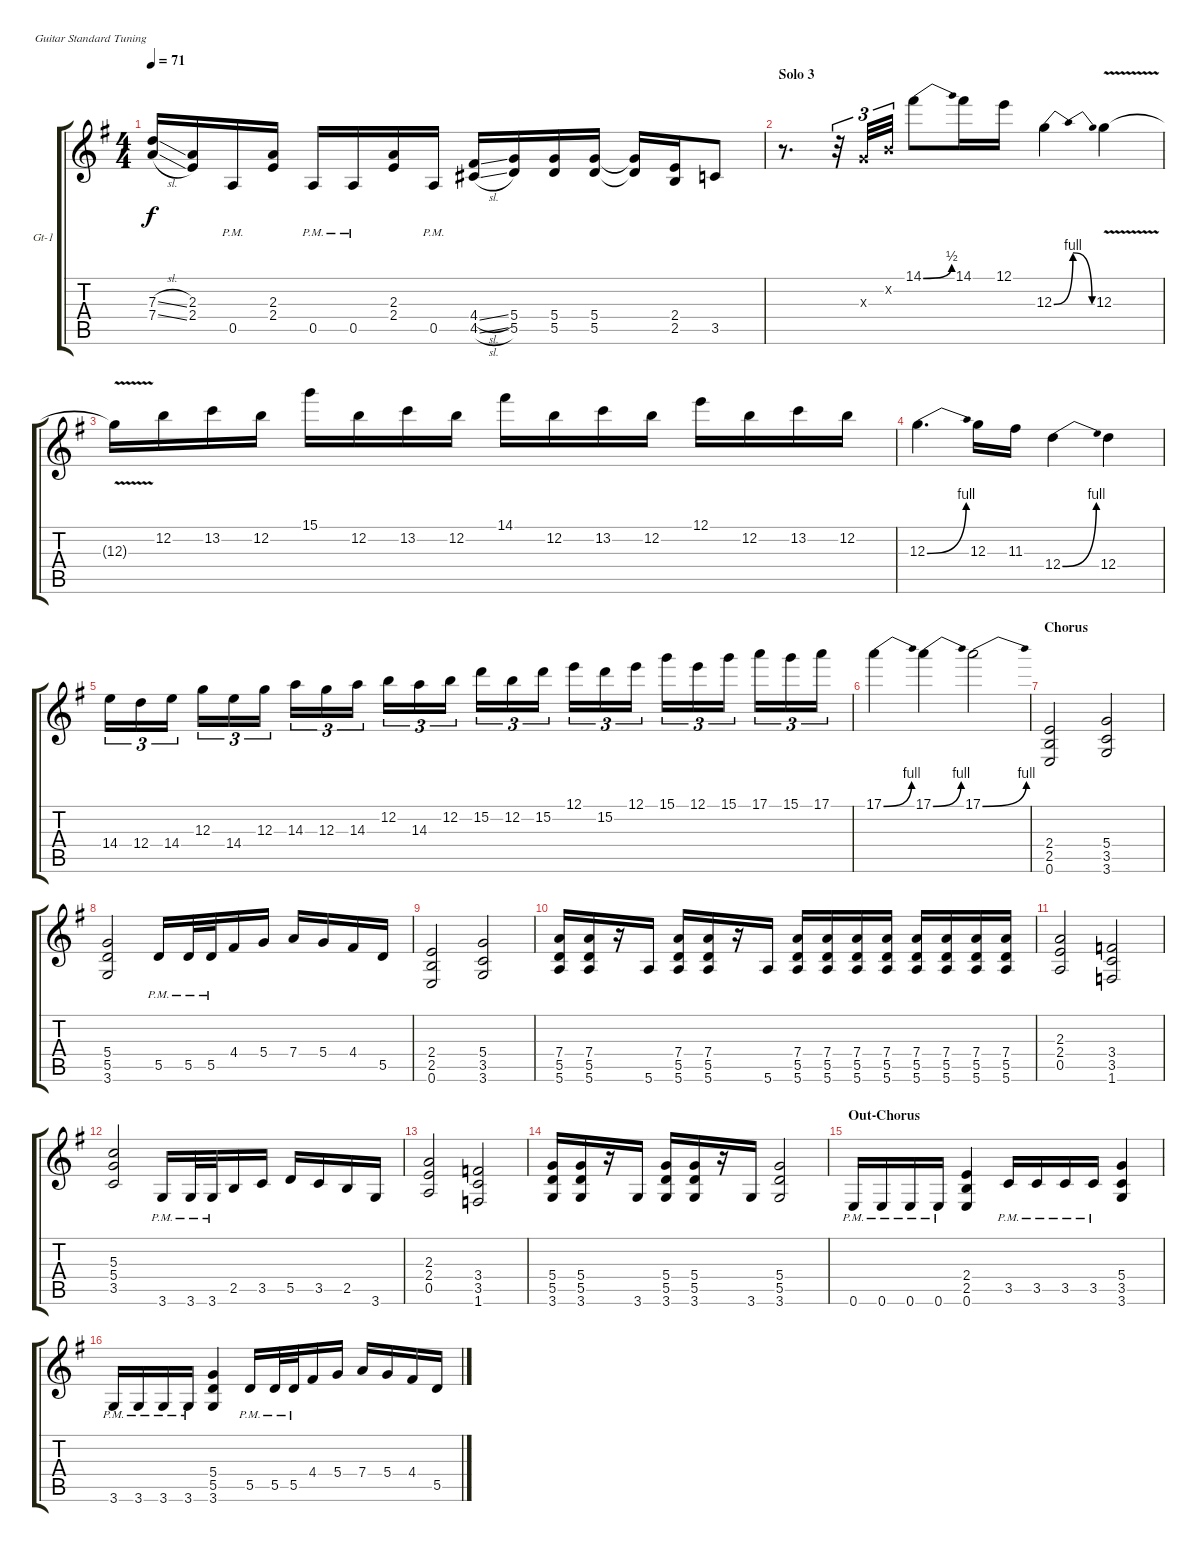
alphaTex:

\defaultSystemsLayout 4
\bracketExtendMode groupsimilarinstruments
\firstSystemTrackNameOrientation horizontal
\otherSystemsTrackNameOrientation horizontal
\track ("Guitar 1" "Gt-1") {instrument distortionguitar}
\staff {score tabs}
\tuning (E4 B3 G3 D3 A2 E2)
\ts (4 4)
\tempo 71
\clef g2
\ks eminor
(7.3{sl} 7.4{sl}).16{dy f} (2.3 2.4).16 0.5{pm}.16 (2.3 2.4).16 0.5{pm}.16 0.5{pm}.16 (2.3 2.4).16 0.5{pm}.16 (4.4{sl} 4.5{sl}).16 (5.4 5.5).16 (5.4 5.5).16 (5.4 5.5).16 (5.4{t} 5.5{t}).16 (2.4 2.5).16 3.5.8 |
\section ("" "Solo 3")
r.8{d} r.32{tu (3 2)} 0.3{x}.32{tu (3 2)} 0.2{x}.32{tu (3 2)} 14.1{be (bend 0 0 60 2)}.8 14.1.16 12.1.16 12.3{be (bendrelease 0 0 30 4 30 4 60 0)}.4 12.3{v}.4 |
12.3{v t}.16 12.2.16 13.2.16 12.2.16 15.1.16 12.2.16 13.2.16 12.2.16 14.1.16 12.2.16 13.2.16 12.2.16 12.1.16 12.2.16 13.2.16 12.2.16 |
12.3{be (bend 0 0 60 4)}.4{d} 12.3.16 11.3.16 12.4{be (bend 0 0 60 4)}.4 12.4.4 |
14.4.16{tu (3 2)} 12.4.16{tu (3 2)} 14.4.16{tu (3 2)} 12.3.16{tu (3 2)} 14.4.16{tu (3 2)} 12.3.16{tu (3 2)} 14.3.16{tu (3 2)} 12.3.16{tu (3 2)} 14.3.16{tu (3 2)} 12.2.16{tu (3 2)} 14.3.16{tu (3 2)} 12.2.16{tu (3 2)} 15.2.16{tu (3 2)} 12.2.16{tu (3 2)} 15.2.16{tu (3 2)} 12.1.16{tu (3 2)} 15.2.16{tu (3 2)} 12.1.16{tu (3 2)} 15.1.16{tu (3 2)} 12.1.16{tu (3 2)} 15.1.16{tu (3 2)} 17.1.16{tu (3 2)} 15.1.16{tu (3 2)} 17.1.16{tu (3 2)} |
17.1{be (bend 0 0 60 4)}.4 17.1{be (bend 0 0 60 4)}.4 17.1{be (bend 0 0 60 4)}.2 |
\section ("" "Chorus")
(2.4 2.5 0.6).2 (5.4 3.5 3.6).2 |
(5.4 5.5 3.6).2 5.5{pm}.16 5.5{pm}.32 5.5{pm}.32 4.4.16 5.4.16 7.4.16 5.4.16 4.4.16 5.5.16 |
(2.4 2.5 0.6).2 (5.4 3.5 3.6).2 |
(7.4 5.5 5.6).16 (7.4 5.5 5.6).16 r.16 5.6.16 (7.4 5.5 5.6).16 (7.4 5.5 5.6).16 r.16 5.6.16 (7.4 5.5 5.6).16 (7.4 5.5 5.6).16 (7.4 5.5 5.6).16 (7.4 5.5 5.6).16 (7.4 5.5 5.6).16 (7.4 5.5 5.6).16 (7.4 5.5 5.6).16 (7.4 5.5 5.6).16 |
(2.3 2.4 0.5).2 (3.4 3.5 1.6).2 |
(5.3 5.4 3.5).2 3.6{pm}.16 3.6{pm}.32 3.6{pm}.32 2.5.16 3.5.16 5.5.16 3.5.16 2.5.16 3.6.16 |
(2.3 2.4 0.5).2 (3.4 3.5 1.6).2 |
(5.4 5.5 3.6).16 (5.4 5.5 3.6).16 r.16 3.6.16 (5.4 5.5 3.6).16 (5.4 5.5 3.6).16 r.16 3.6.16 (5.4 5.5 3.6).2 |
\section ("" "Out-Chorus")
0.6{pm}.16 0.6{pm}.16 0.6{pm}.16 0.6{pm}.16 (2.4 2.5 0.6).4 3.5{pm}.16 3.5{pm}.16 3.5{pm}.16 3.5{pm}.16 (5.4 3.5 3.6).4 |
3.6{pm}.16 3.6{pm}.16 3.6{pm}.16 3.6{pm}.16 (5.4 5.5 3.6).4 5.5{pm}.16 5.5{pm}.32 5.5{pm}.32 4.4.16 5.4.16 7.4.16 5.4.16 4.4.16 5.5.16
